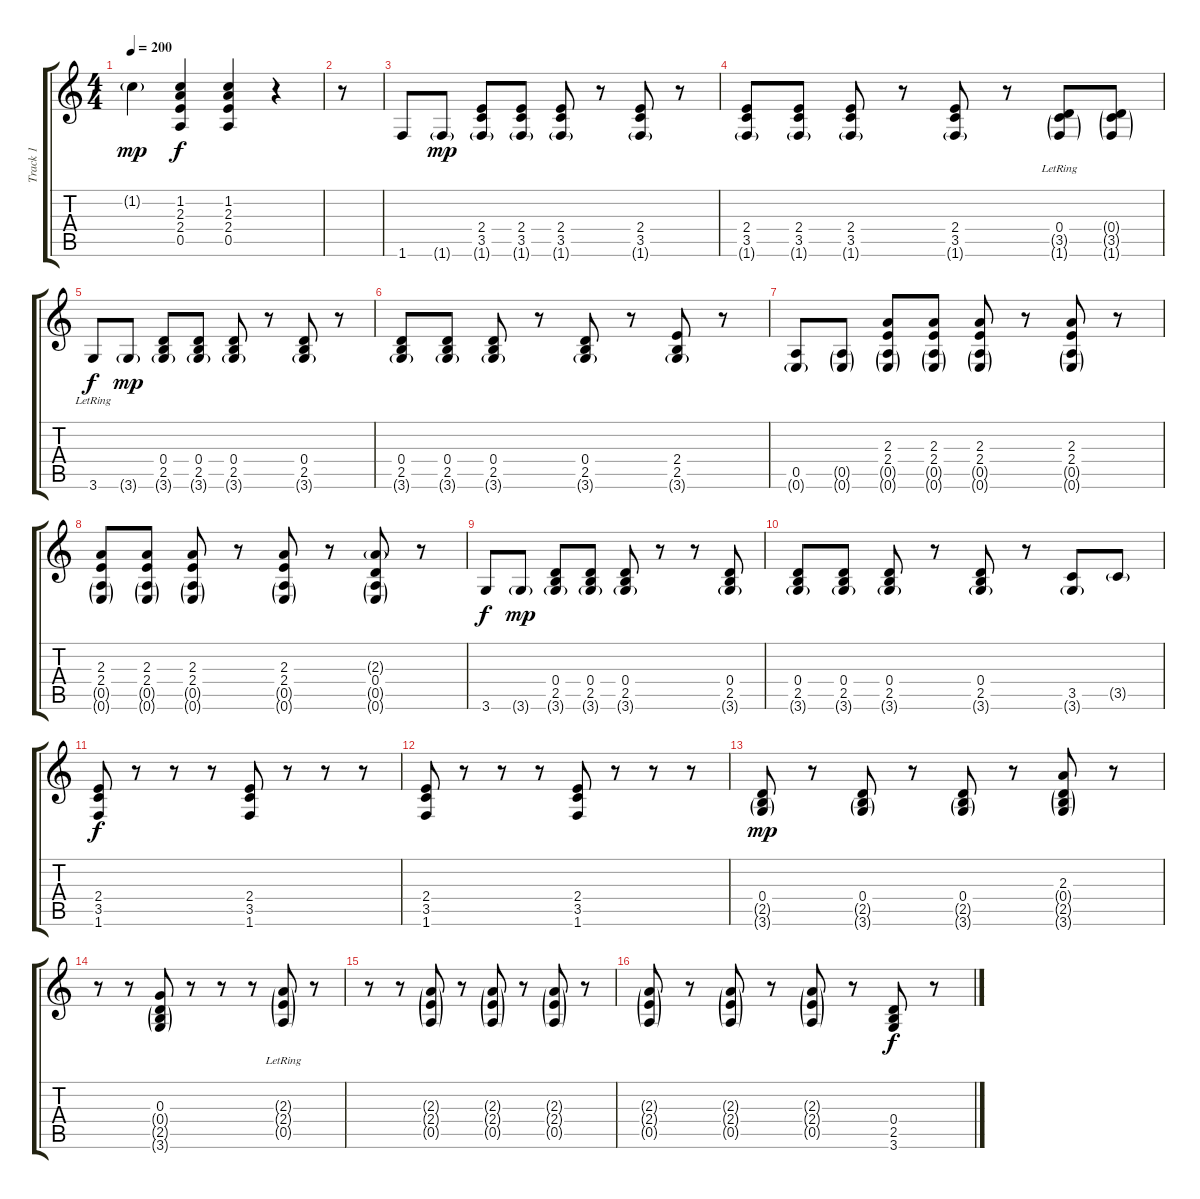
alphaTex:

\track ("Track 1" "Track 1") {instrument acousticguitarsteel}
\staff {score tabs}
\tuning (E4 B3 G3 D3 A2 E2) {hide}
\ts (4 4)
\tempo 200
\clef g2
\ks c
1.2{g}.4{dy mp} (1.2 2.3 2.4 0.5).4{dy f} (1.2 2.3 2.4 0.5).4 r.4 |
r.8 |
1.6.8 1.6{g}.8{dy mp} (2.4 3.5 1.6{g}).8 (2.4 3.5 1.6{g}).8 (2.4 3.5 1.6{g}).8 r.8 (2.4 3.5 1.6{g}).8 r.8 |
(2.4 3.5 1.6{g}).8 (2.4 3.5 1.6{g}).8 (2.4 3.5 1.6{g}).8 r.8 (2.4 3.5 1.6{g}).8 r.8 (0.4{lr} 3.5{g lr} 1.6{g lr}).8 (0.4{g} 3.5{g} 1.6{g}).8 |
3.6{lr}.8{dy f} 3.6{g}.8{dy mp} (0.4 2.5 3.6{g}).8 (0.4 2.5 3.6{g}).8 (0.4 2.5 3.6{g}).8 r.8 (0.4 2.5 3.6{g}).8 r.8 |
(0.4 2.5 3.6{g}).8 (0.4 2.5 3.6{g}).8 (0.4 2.5 3.6{g}).8 r.8 (0.4 2.5 3.6{g}).8 r.8 (2.4 2.5 3.6{g}).8 r.8 |
(0.5 0.6{g}).8 (0.5{g} 0.6{g}).8 (2.3 2.4 0.5{g} 0.6{g}).8 (2.3 2.4 0.5{g} 0.6{g}).8 (2.3 2.4 0.5{g} 0.6{g}).8 r.8 (2.3 2.4 0.5{g} 0.6{g}).8 r.8 |
(2.3 2.4 0.5{g} 0.6{g}).8 (2.3 2.4 0.5{g} 0.6{g}).8 (2.3 2.4 0.5{g} 0.6{g}).8 r.8 (2.3 2.4 0.5{g} 0.6{g}).8 r.8 (2.3{g} 0.4 0.5{g} 0.6{g}).8 r.8 |
3.6.8{dy f} 3.6{g}.8{dy mp} (0.4 2.5 3.6{g}).8 (0.4 2.5 3.6{g}).8 (0.4 2.5 3.6{g}).8 r.8 r.8 (0.4 2.5 3.6{g}).8 |
(0.4 2.5 3.6{g}).8 (0.4 2.5 3.6{g}).8 (0.4 2.5 3.6{g}).8 r.8 (0.4 2.5 3.6{g}).8 r.8 (3.5 3.6{g}).8 3.5{g}.8 |
(2.4 3.5 1.6).8{dy f} r.8 r.8 r.8 (2.4 3.5 1.6).8 r.8 r.8 r.8 |
(2.4 3.5 1.6).8 r.8 r.8 r.8 (2.4 3.5 1.6).8 r.8 r.8 r.8 |
(0.4 2.5{g} 3.6{g}).8{dy mp} r.8 (0.4 2.5{g} 3.6{g}).8 r.8 (0.4 2.5{g} 3.6{g}).8 r.8 (2.3 0.4{g} 2.5{g} 3.6{g}).8 r.8 |
r.8 r.8 (0.3 0.4{g} 2.5{g} 3.6{g}).8 r.8 r.8 r.8 (2.3{g lr} 2.4{g} 0.5{g}).8 r.8 |
r.8 r.8 (2.3{g} 2.4{g} 0.5{g}).8 r.8 (2.3{g} 2.4{g} 0.5{g}).8 r.8 (2.3{g} 2.4{g} 0.5{g}).8 r.8 |
(2.3{g} 2.4{g} 0.5{g}).8 r.8 (2.3{g} 2.4{g} 0.5{g}).8 r.8 (2.3{g} 2.4{g} 0.5{g}).8 r.8 (0.4 2.5 3.6).8{dy f} r.8
